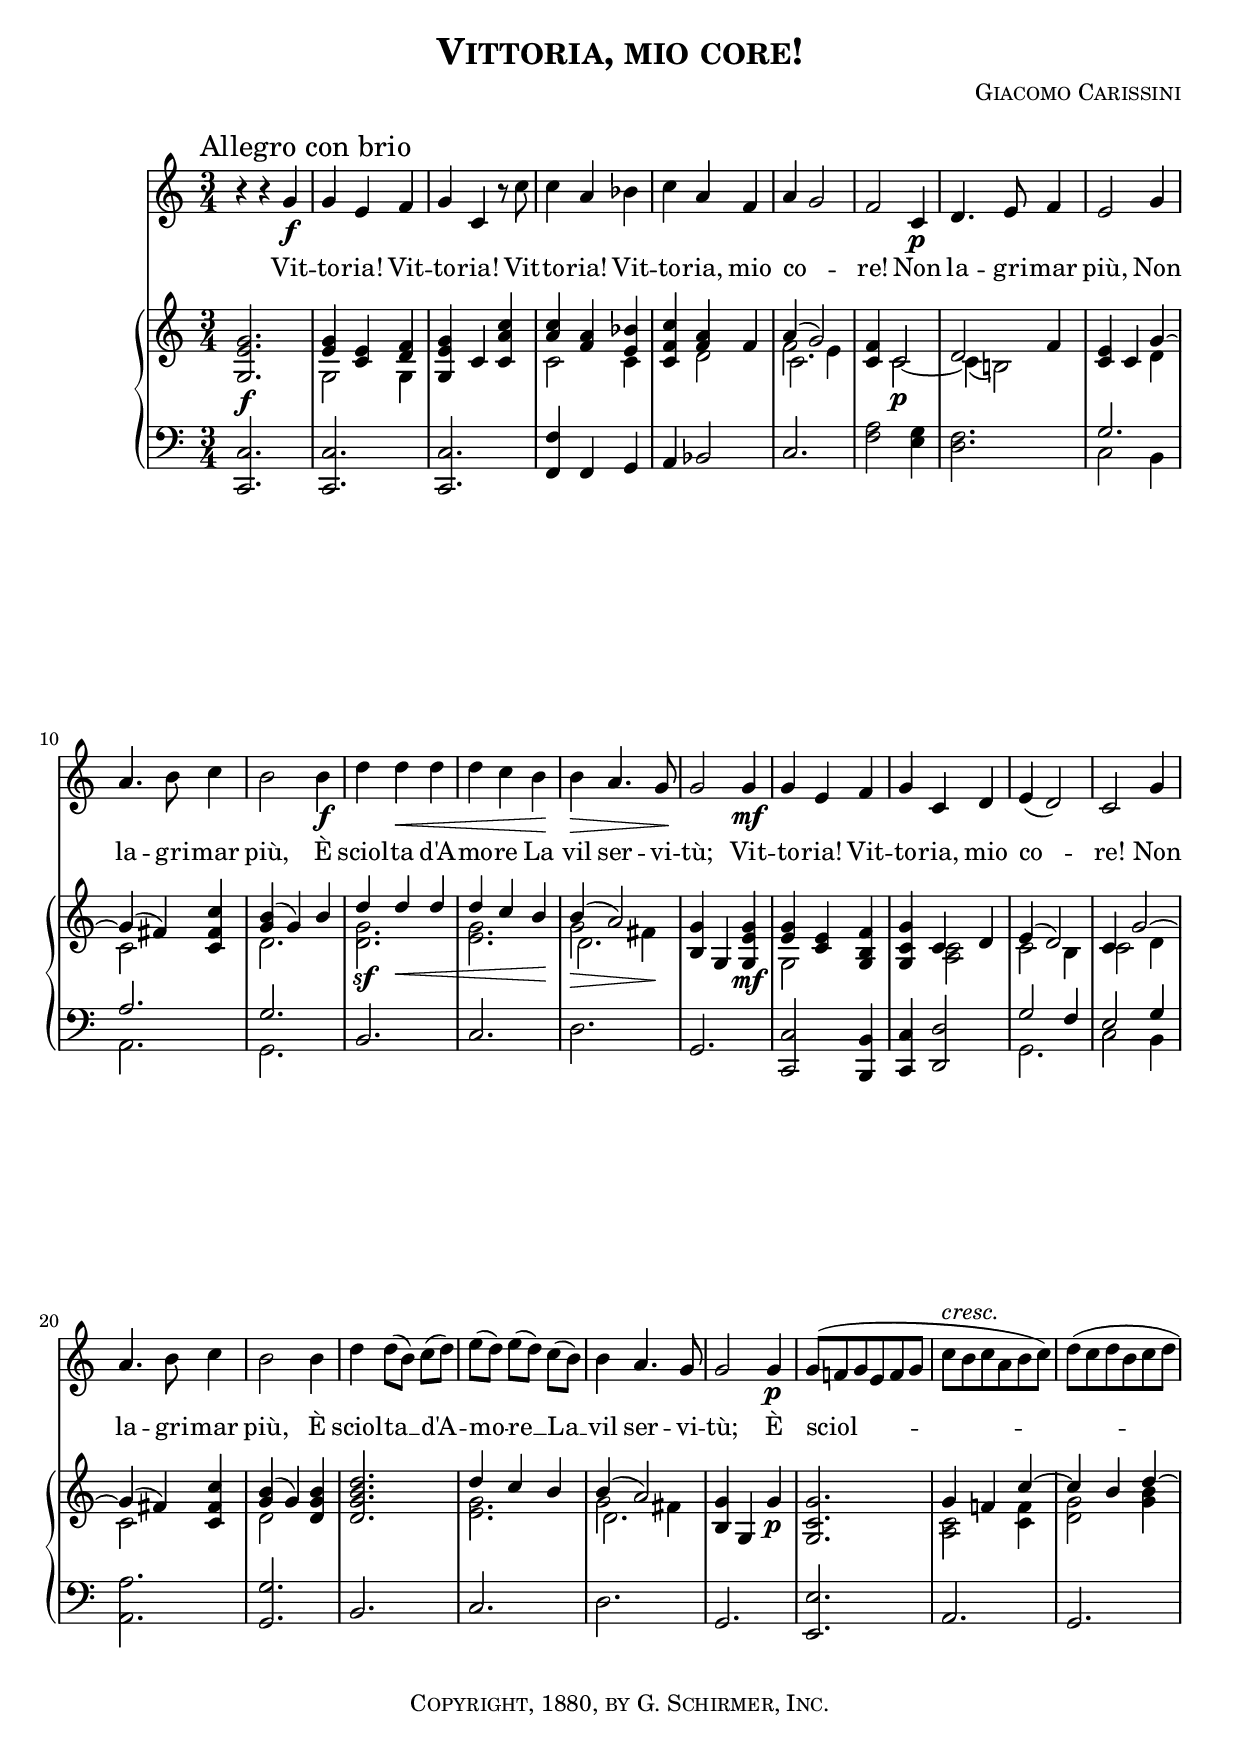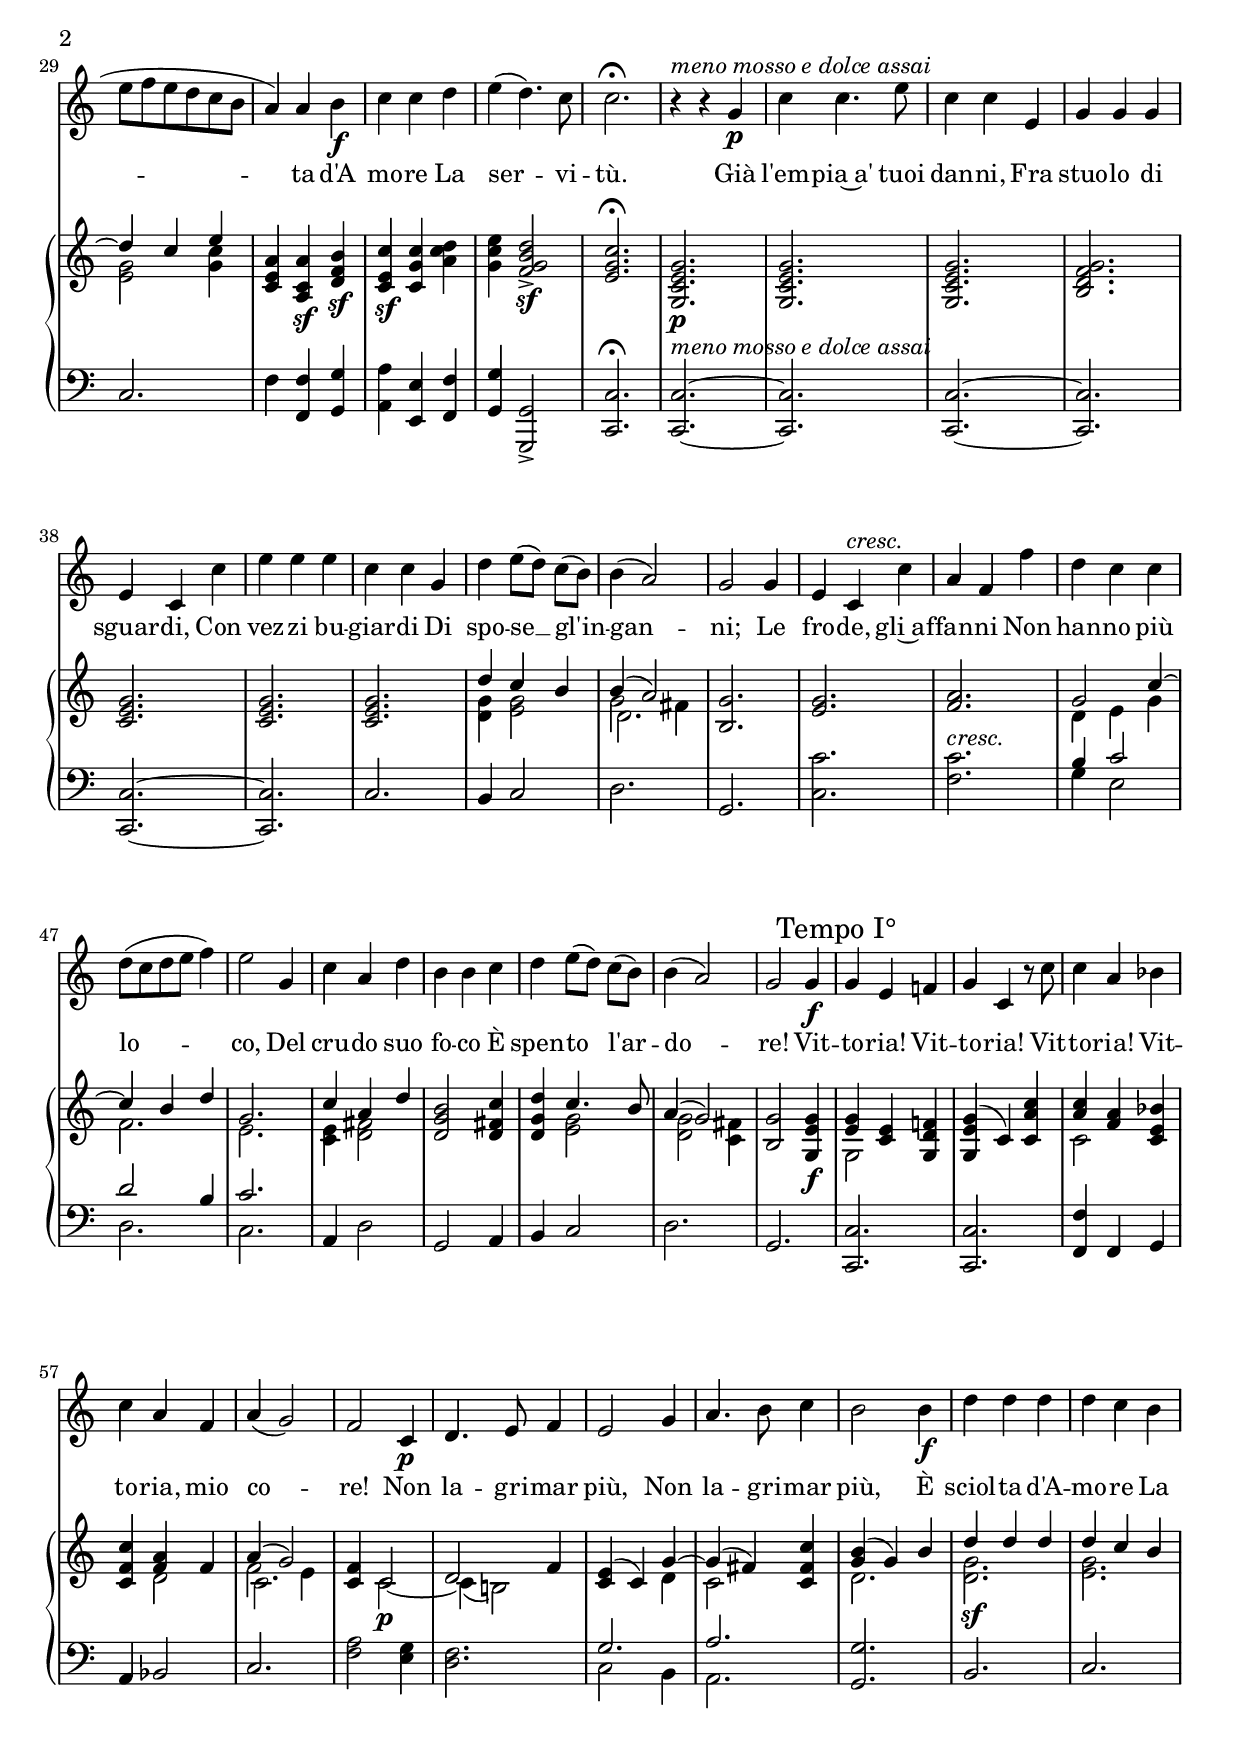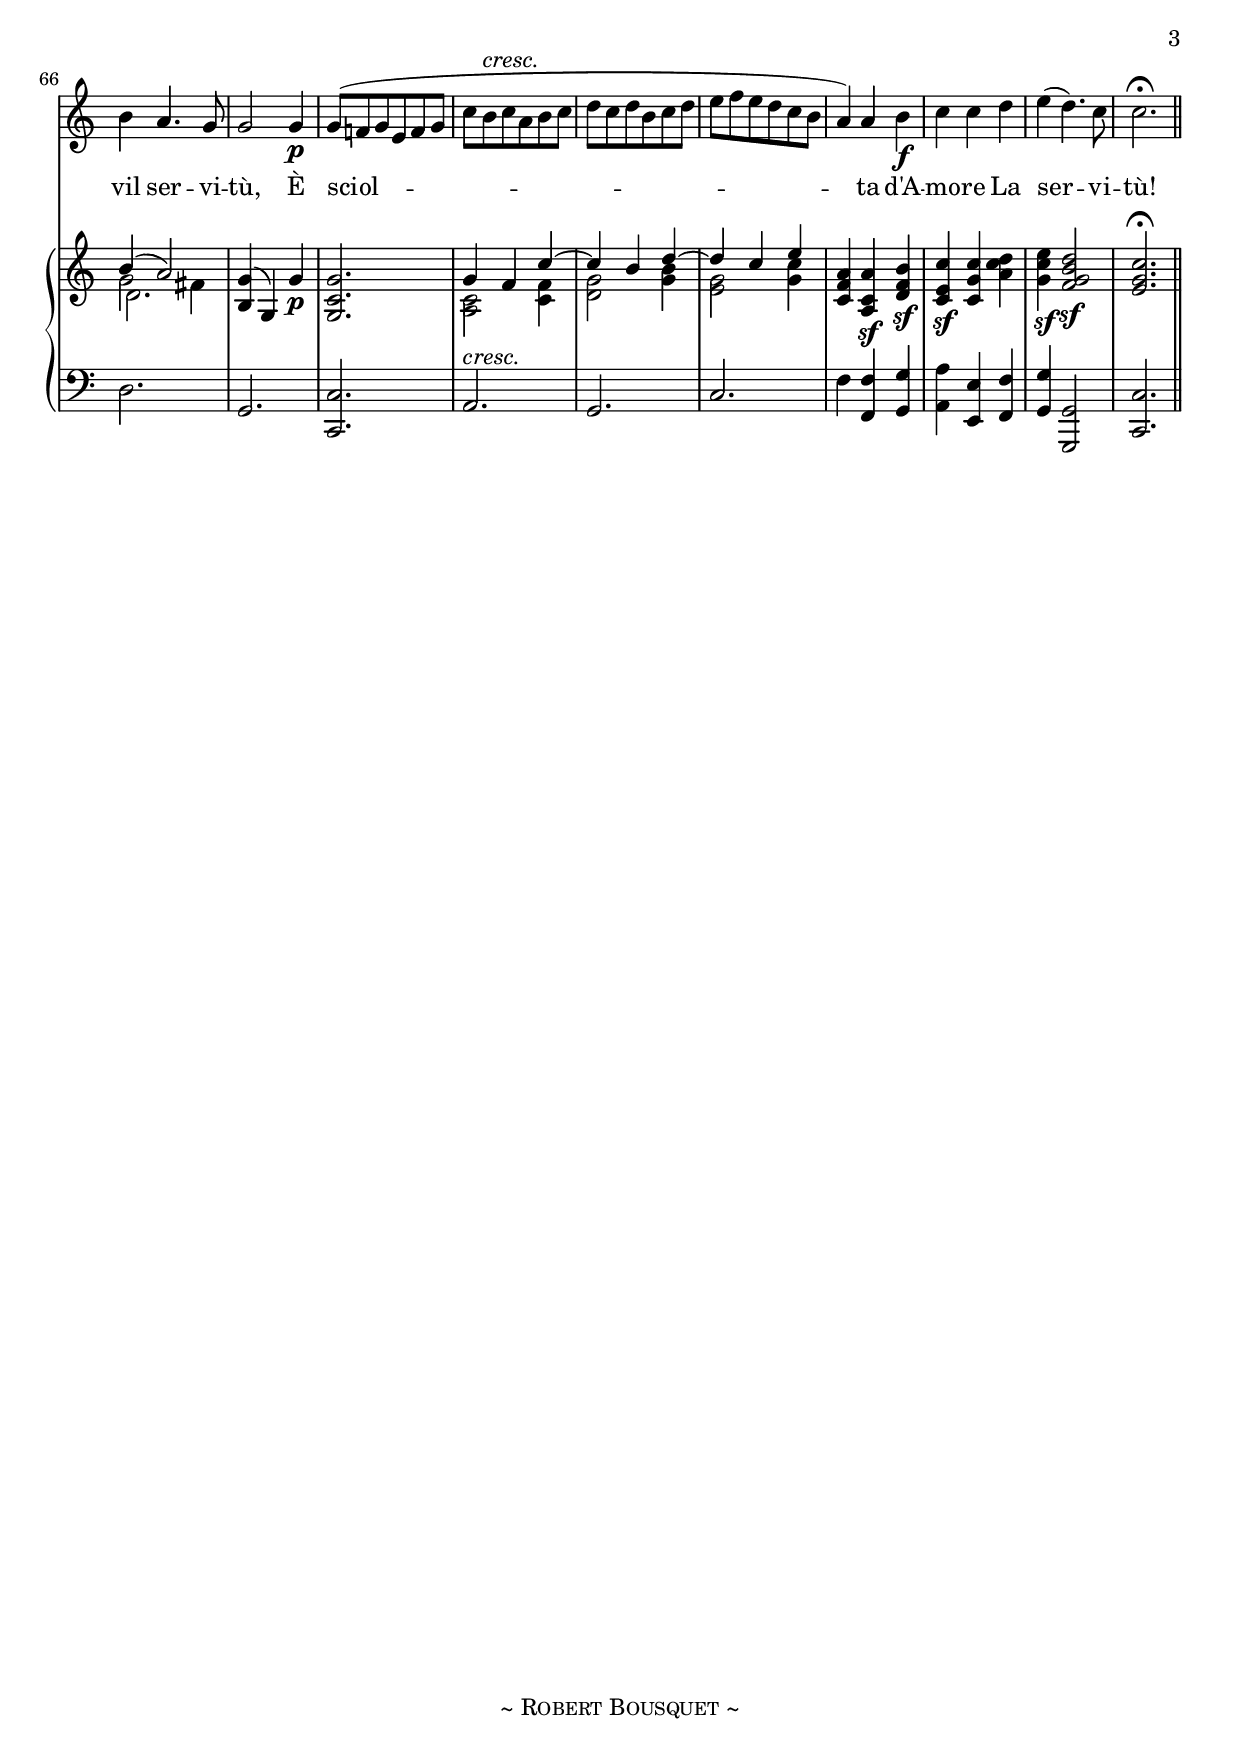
\version "2.16.1"
\header {
  title     = \markup { \smallCaps "Vittoria, mio core!" }
  composer  = \markup { \smallCaps "Giacomo Carissini" }
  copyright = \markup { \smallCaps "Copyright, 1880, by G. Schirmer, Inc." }
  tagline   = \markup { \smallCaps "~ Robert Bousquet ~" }
}

melody = \relative c'' {
  \clef treble
  \key c \major
  \time 3/4

  \once \override Score.RehearsalMark #'break-align-symbols = #'(time-signature)
  \once \override Score.RehearsalMark #'self-alignment-X = #LEFT
  \mark "Allegro con brio"

  r4 r g\f
  g e f
  g c, r8 c'
  c4 a bes
  c a f
  a ~ g2
  f c4\p
  d4. e8 f4
  e2 g4
  a4. b8 c4
  b2 b4\f
  d d\< d
  d c b\!
  b\> a4. g8\!
  g2 g4\mf
  g e f
  g c, d
  e( d2)
  c g'4
  a4. b8 c4
  b2 b4
  d4 d8[( b)] c[( d)] % p2
  e[( d)] e[( d)] c[( b)]
  b4 a4. g8
  g2 g4\p
  \autoBeamOn
  g8( f! g e f g
  c ^ \markup \italic { cresc. } b c a b c)
  d( c d b c d
  e f e d c b
  a4) a b\f
  c c d
  e( d4.) c8
  c2.\fermata
  r4 ^ \markup \italic { meno mosso e dolce assai } r g\p % meno mosso
  c c4. e8
  c4 c e,
  g g g
  e c c'
  e e e
  c c g
  d' e8[( d)] c[( b)]
  b4( a2)
  g2 g4
  e c ^ \markup \italic { cresc. } c'
  a f f'
  d c c % Page 3
  d8( c d e f4)
  e2 g,4
  c a d
  b b c
  d e8[( d)] c[( b)]
  b4( a2)
  g g4\f \mark "Tempo I°" % Tempo I
  g e f!
  g c, r8 c'
  c4 a bes
  c a f
  a( g2)
  f c4\p
  d4. e8 f4
  e2 g4
  a4. b8 c4
  b2 b4\f
  d d d
  d c b
  b a4. g8
  g2 g4\p
  g8( f! g e f g
  c b ^ \markup \italic { cresc. } c a b c
  d c d b c d
  e f e d c b
  a4) a b\f
  c c d
  e( d4.) c8
  c2.\fermata \bar "||"
}

text = \lyricmode {
  Vit --
  to -- ria! Vit --
  to -- ria! Vit --
  to -- ria! Vit --
  to -- ria, mio
  co --
  re! Non
  la -- gri -- mar
  più, Non
  la -- gri -- mar
  più, È
  sciol -- ta d'A --
  mo -- re La
  vil ser -- vi --
  tù; Vit --
  to -- ria! Vit --
  to -- ria, mio
  co --
  re! Non
  la -- gri -- mar
  più, È
  sciol -- ta __ d'A -- % p2
  mo -- re __ La __
  vil ser -- vi --
  tù; È
  sciol --
  _
  ta d'A
  mo -- re La
  ser -- vi --
  tù.
  Già % meno mosso
  l'em -- pia~a' tuoi
  dan -- ni, Fra
  stuo -- lo di
  sguar -- di, Con
  vez -- zi bu --
  giar -- di Di
  spo -- se __ gl'in --
  gan --
  ni; Le
  fro -- de, gli~af --
  fan -- ni Non
  han -- no più % Page 3
  lo --
  co, Del
  cru -- do suo
  fo -- co È
  spen -- to__ l'ar --
  do --
  re! Vit --
  to -- ria! Vit --
  to -- ria! Vit --
  to -- ria! Vit --
  to -- ria, mio
  co --
  re! Non
  la -- gri -- mar
  più, Non
  la -- gri -- mar
  più, È
  sciol -- ta d'A --
  mo -- re La
  vil ser -- vi --
  tù, È
  sciol --
  ta d'A --
  mo -- re La
  ser -- vi --
  tù!
}

upper = \relative c'' {
  \clef treble
  \key c \major
  \time 3/4

  <g, e' g>2.\f
  << { <e' g>4 <c e>4 <d f> } \\ {g,2 g4} >>
  <e' g g,>4  c <c' a c,> % TODO: Add slur
  << { <c a>4 <f, a>4 <bes e,> } \\ {c,2 c4} >>
  <c f c'> << {<f a> f4} \\ {d2} >>
  << {a'4( g2)} \\ {f2 e4} \\ {\stemDown \once \override NoteColumn #'force-hshift = #0.5 c2.} >>
  <c f>4 << {c2} \\ {c2~\p} >>
  << {d2 f4} \\ {c4( b!2)} >>
  <c e>4 c << {g'~} \\ {d} >>
  << {g( fis4)} \\ {c2} >> <c fis c'>4
  << {<g' b>4( g) b} \\ {d,2.} >>
  << {d'4\sf d\< d} \\ {<g, d>2.} >>
  << {d'4 c b\!} \\ {<g e>2.} >>
  << {b4( a2)} \\ {g2\> fis4\!} \\ {\stemDown \once \override NoteColumn #'force-hshift = #0.5 d2.} >>
  <g b,>4 g, <g' e g,>\mf % TODO: Add slur
  << {<g e>4 <e c>} \\ {g,2} >> <f' b, g>4
  <g c, g> << {c, d} \\ {<c a>2} >>
  << {e4( d2)} \\ {c2 b4} >>
  << {c4 g'2~} \\ {c,2 d4} >>
  << {g4( fis)} \\ {c2} >> <c fis c'>4
  << {<b' g>4( g)} \\ {d2} >> <b' g d>4
  <d b g d>2. % p2
  << {d4 c b} \\ {<g e>2.} >>
  << {b4( a2)} \\ {g2 fis4} \\ {\stemDown \once \override NoteColumn #'force-hshift = #0.5 d2.} >>
  <g b,>4 g, g'\p % TODO: Add slur
  <g c, g>2.
  << {g4 f! c'~} \\ {<c, a>2 <f c>4} >>
  << {c' b d~} \\ {<g, d>2 <b g>4} >>
  << {d4 c e} \\ {<g, e>2 <c g>4} >>
  <c, e a>4 <a c a'>\sf <d f b>\sf
  <c e c'>\sf <c' g c,> <d c a>
  <e c g> <d b g f>2\sf->
  <c g e>2.\fermata
  <g e c g>2.\p % meno mosso
  <g e c g>
  <g e c g>
  <g f d b>
  <g e c>
  <g e c>
  <g e c>
  << {d'4 c b} \\ {<g d>4 <g e>2} >>
  << {b4( a2)} \\ {g2 fis4} \\ {\stemDown \once \override NoteColumn #'force-hshift = #0.5 d2.} >>
  <g b,>2.
  <g e>2.
  <a f>2.
  << {g2 c4~} \\ {d,4 e g} >> % Page 3
  << {c4 b d} \\ {f,2.} >>
  << {g2.} \\ {e2.} >>
  << {c'4 a d} \\ {<e, c>4 <fis d>2} >>
  <b g d>2 <c fis, d>4
  <d g, d>4 << {c4. b8} \\ {<g e>2} >>
  << {a4( g2)} \\ {<g d>2 <fis c>4} >>
  <g b,>2 <g e g,>4\f
  << {<g e>4 <e c>} \\ {g,2} >> <f'! d g,>4 % Tempo I
  \slurUp <g e g,>( c,) <c' a c,>
  << {<c a> <a f>} \\ {c,2} >> <bes' e, c>4
  <c f, c> << {<a f> f} \\ {d2} >>
  << {a'4( g2)} \\ {f2 e4} \\ {\stemDown \once \override NoteColumn #'force-hshift = #0.5 c2.} >>
  <f c>4 << {c2\p} \\ {c2~} >>
  << {d2 f4} \\ {c4( b!2)} >>
  <e c>4( c) << {g'~} \\ {d} >>
  << {g4( fis)} \\ {c2} >> <c' fis, c>4
  << {<b g>4( g) b} \\ {d,2.} >>
  << {d'4 d d} \\ {<g, d>2.\sf} >>
  << {d'4 c b} \\ {<g e>2.} >>
  << {b4( a2)} \\ {g2 fis4} \\ {\stemDown \once \override NoteColumn #'force-hshift = #0.5 d2.} >>
  <g b,>4( g,) g'\p
  <g c, g>2.
  << {g4 f c'~} \\ {<c, a>2 <f c>4} >>
  << {c'4 b d~} \\ {<g, d>2 <b g>4} >>
  << {d4 c e} \\ {<g, e>2 <c g>4} >>
  <a f c> <a c, a>\sf <b f d>\sf
  <c e, c>\sf <c g c,> <d c a>
  <e c g>\sf <d b g f>2\sf
  <c g e>2.\fermata
}

lower = \relative c {
  \clef bass
  \key c \major
  \time 3/4

  <c c,>2.
  <c c,>2.
  <c c,>2.
  <f, f'>4 f g
  a bes2
  c2.
  <f a>2 <e g>4
  <d f>2.
  << {g2.} \\ {c,2 b4} >>
  << {a'2.} \\ {a,} >>
  << {g'} \\ {g,} >>
  b
  c
  d
  g,
  <c c,>2 <b b,>4
  <c c,>4 <d d,>2
  << {g2 f4} \\ {g,2.} >>
  << {e'2 g4} \\ {c,2 b4} >>
  <a a'>2.
  <g g'>2.
  b2. % p2
  c
  d
  g,
  <e e'>2.
  a
  g
  c
  f4 <f f,> <g g,>
  <a a,> <e e,> <f f,>
  <g g,> <g, g,>2->
  <c c,>2.\fermata
  <c c,>2.~ ^ \markup \italic { meno mosso e dolce assai } % meno mosso
  <c c,>2.
  <c c,>2.~
  <c c,>2.
  <c c,>2.~
  <c c,>2.
  c
  b4 c2
  d2.
  g,
  <c c'>2.
  <f c'>2. ^ \markup \italic { cresc. }
  << {b4 c2} \\ {g4 e2} >> % Page 3
  << {d'2 b4} \\ {d,2.} >>
  << {c'2.} \\ {c,2.} >>
  a4 d2
  g,2 a4
  b c2
  d2.
  g,
  <c c,> % Tempo I
  <c c,>
  <f f,>4 f, g
  a bes2
  c2.
  <a' f>2 <g e>4
  <f d>2.
  << {g2.} \\ {c,2 b4} >>
  << {a'2.} \\ {a,2.} >>
  <g' g,>2.
  b,
  c
  d
  g,
  <c c,>
  a ^ \markup \italic { cresc. }
  g
  c
  f4 <f f,> <g g,>
  <a a,> <e e,> <f f,>
  <g g,> <g, g,>2
  <c c,>2.
 }

\score {
  <<
    \new Voice = "mel" { \autoBeamOff \melody }
    \new Lyrics \lyricsto mel \text
    \new PianoStaff <<
      \new Staff = "upper" \upper
      \new Staff = "lower" \lower
    >>
  >>
  \layout {
    \context { \Staff \RemoveEmptyStaves }
  }
  \midi { }
}
